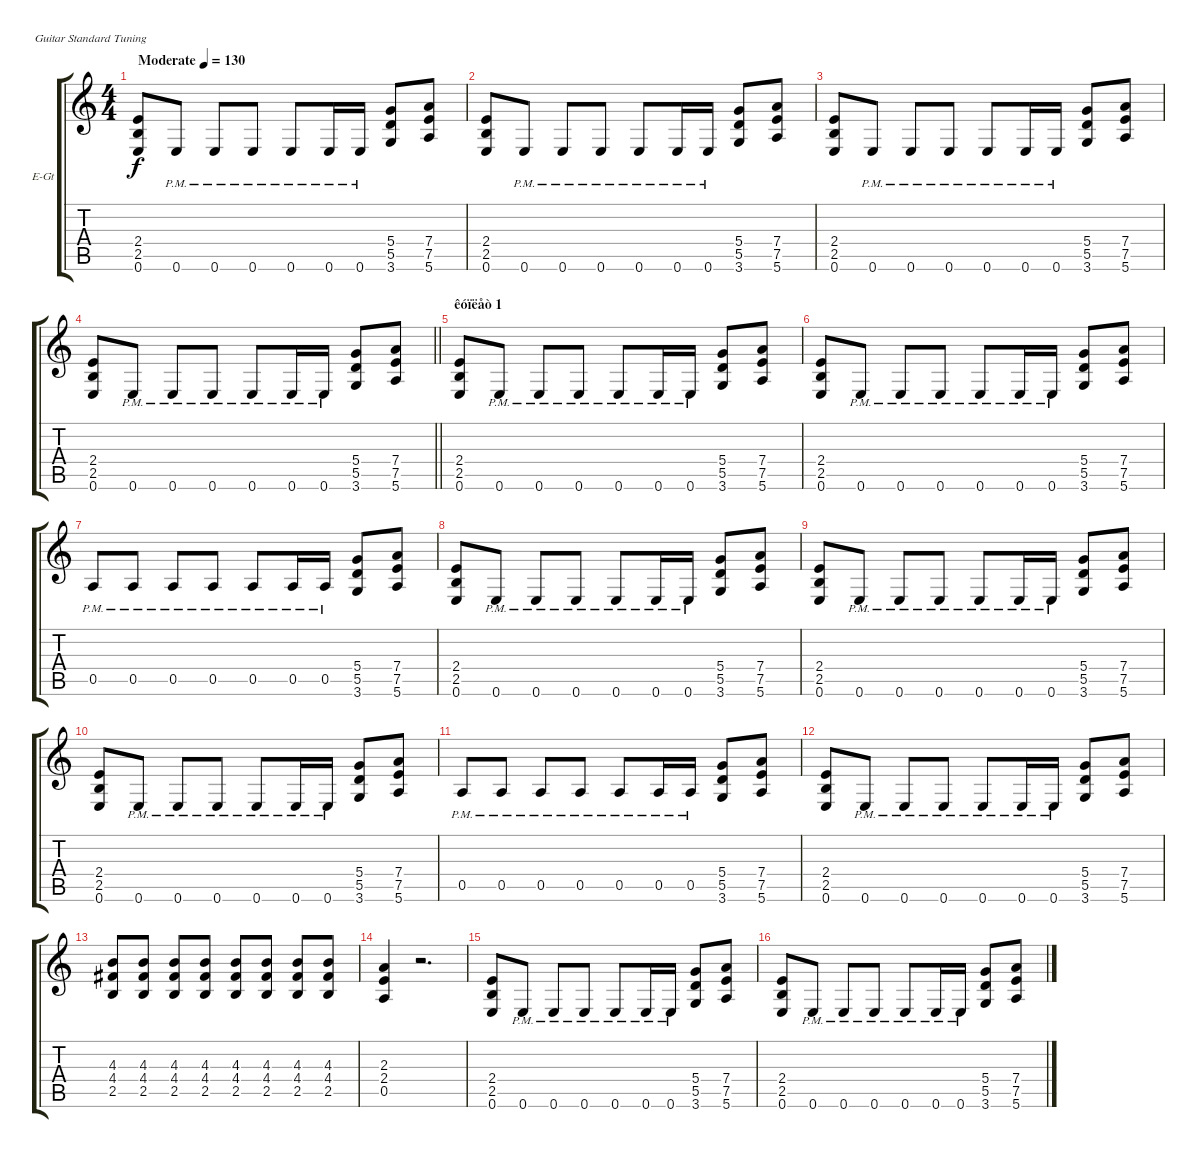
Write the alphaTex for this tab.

\bracketExtendMode groupsimilarinstruments
\firstSystemTrackNameOrientation horizontal
\otherSystemsTrackNameOrientation horizontal
\track ("Äîðîæêà 1" "E-Gt") {instrument distortionguitar}
\staff {score tabs}
\tuning (E4 B3 G3 D3 A2 E2)
\ts (4 4)
\beaming (8 2 2 2 2)
\tempo (130 "Moderate")
\clef g2
\ks c
(2.4 2.5 0.6).8{dy f instrument distortionguitar} 0.6{pm}.8 0.6{pm}.8 0.6{pm}.8 0.6{pm}.8 0.6{pm}.16 0.6{pm}.16 (5.4 5.5 3.6).8 (7.4 7.5 5.6).8 |
(2.4 2.5 0.6).8 0.6{pm}.8 0.6{pm}.8 0.6{pm}.8 0.6{pm}.8 0.6{pm}.16 0.6{pm}.16 (5.4 5.5 3.6).8 (7.4 7.5 5.6).8 |
(2.4 2.5 0.6).8 0.6{pm}.8 0.6{pm}.8 0.6{pm}.8 0.6{pm}.8 0.6{pm}.16 0.6{pm}.16 (5.4 5.5 3.6).8 (7.4 7.5 5.6).8 |
\barLineRight lightlight
(2.4 2.5 0.6).8 0.6{pm}.8 0.6{pm}.8 0.6{pm}.8 0.6{pm}.8 0.6{pm}.16 0.6{pm}.16 (5.4 5.5 3.6).8 (7.4 7.5 5.6).8 |
\section ("" "êóïëåò 1")
(2.4 2.5 0.6).8 0.6{pm}.8 0.6{pm}.8 0.6{pm}.8 0.6{pm}.8 0.6{pm}.16 0.6{pm}.16 (5.4 5.5 3.6).8 (7.4 7.5 5.6).8 |
(2.4 2.5 0.6).8 0.6{pm}.8 0.6{pm}.8 0.6{pm}.8 0.6{pm}.8 0.6{pm}.16 0.6{pm}.16 (5.4 5.5 3.6).8 (7.4 7.5 5.6).8 |
0.5{pm}.8 0.5{pm}.8 0.5{pm}.8 0.5{pm}.8 0.5{pm}.8 0.5{pm}.16 0.5{pm}.16 (5.4 5.5 3.6).8 (7.4 7.5 5.6).8 |
(2.4 2.5 0.6).8 0.6{pm}.8 0.6{pm}.8 0.6{pm}.8 0.6{pm}.8 0.6{pm}.16 0.6{pm}.16 (5.4 5.5 3.6).8 (7.4 7.5 5.6).8 |
(2.4 2.5 0.6).8 0.6{pm}.8 0.6{pm}.8 0.6{pm}.8 0.6{pm}.8 0.6{pm}.16 0.6{pm}.16 (5.4 5.5 3.6).8 (7.4 7.5 5.6).8 |
(2.4 2.5 0.6).8 0.6{pm}.8 0.6{pm}.8 0.6{pm}.8 0.6{pm}.8 0.6{pm}.16 0.6{pm}.16 (5.4 5.5 3.6).8 (7.4 7.5 5.6).8 |
0.5{pm}.8 0.5{pm}.8 0.5{pm}.8 0.5{pm}.8 0.5{pm}.8 0.5{pm}.16 0.5{pm}.16 (5.4 5.5 3.6).8 (7.4 7.5 5.6).8 |
(2.4 2.5 0.6).8 0.6{pm}.8 0.6{pm}.8 0.6{pm}.8 0.6{pm}.8 0.6{pm}.16 0.6{pm}.16 (5.4 5.5 3.6).8 (7.4 7.5 5.6).8 |
(4.3 4.4 2.5).8 (4.3 4.4 2.5).8 (4.3 4.4 2.5).8 (4.3 4.4 2.5).8 (4.3 4.4 2.5).8 (4.3 4.4 2.5).8 (4.3 4.4 2.5).8 (4.3 4.4 2.5).8 |
(2.3 2.4 0.5).4 r.2{d} |
(2.4 2.5 0.6).8 0.6{pm}.8 0.6{pm}.8 0.6{pm}.8 0.6{pm}.8 0.6{pm}.16 0.6{pm}.16 (5.4 5.5 3.6).8 (7.4 7.5 5.6).8 |
(2.4 2.5 0.6).8 0.6{pm}.8 0.6{pm}.8 0.6{pm}.8 0.6{pm}.8 0.6{pm}.16 0.6{pm}.16 (5.4 5.5 3.6).8 (7.4 7.5 5.6).8
